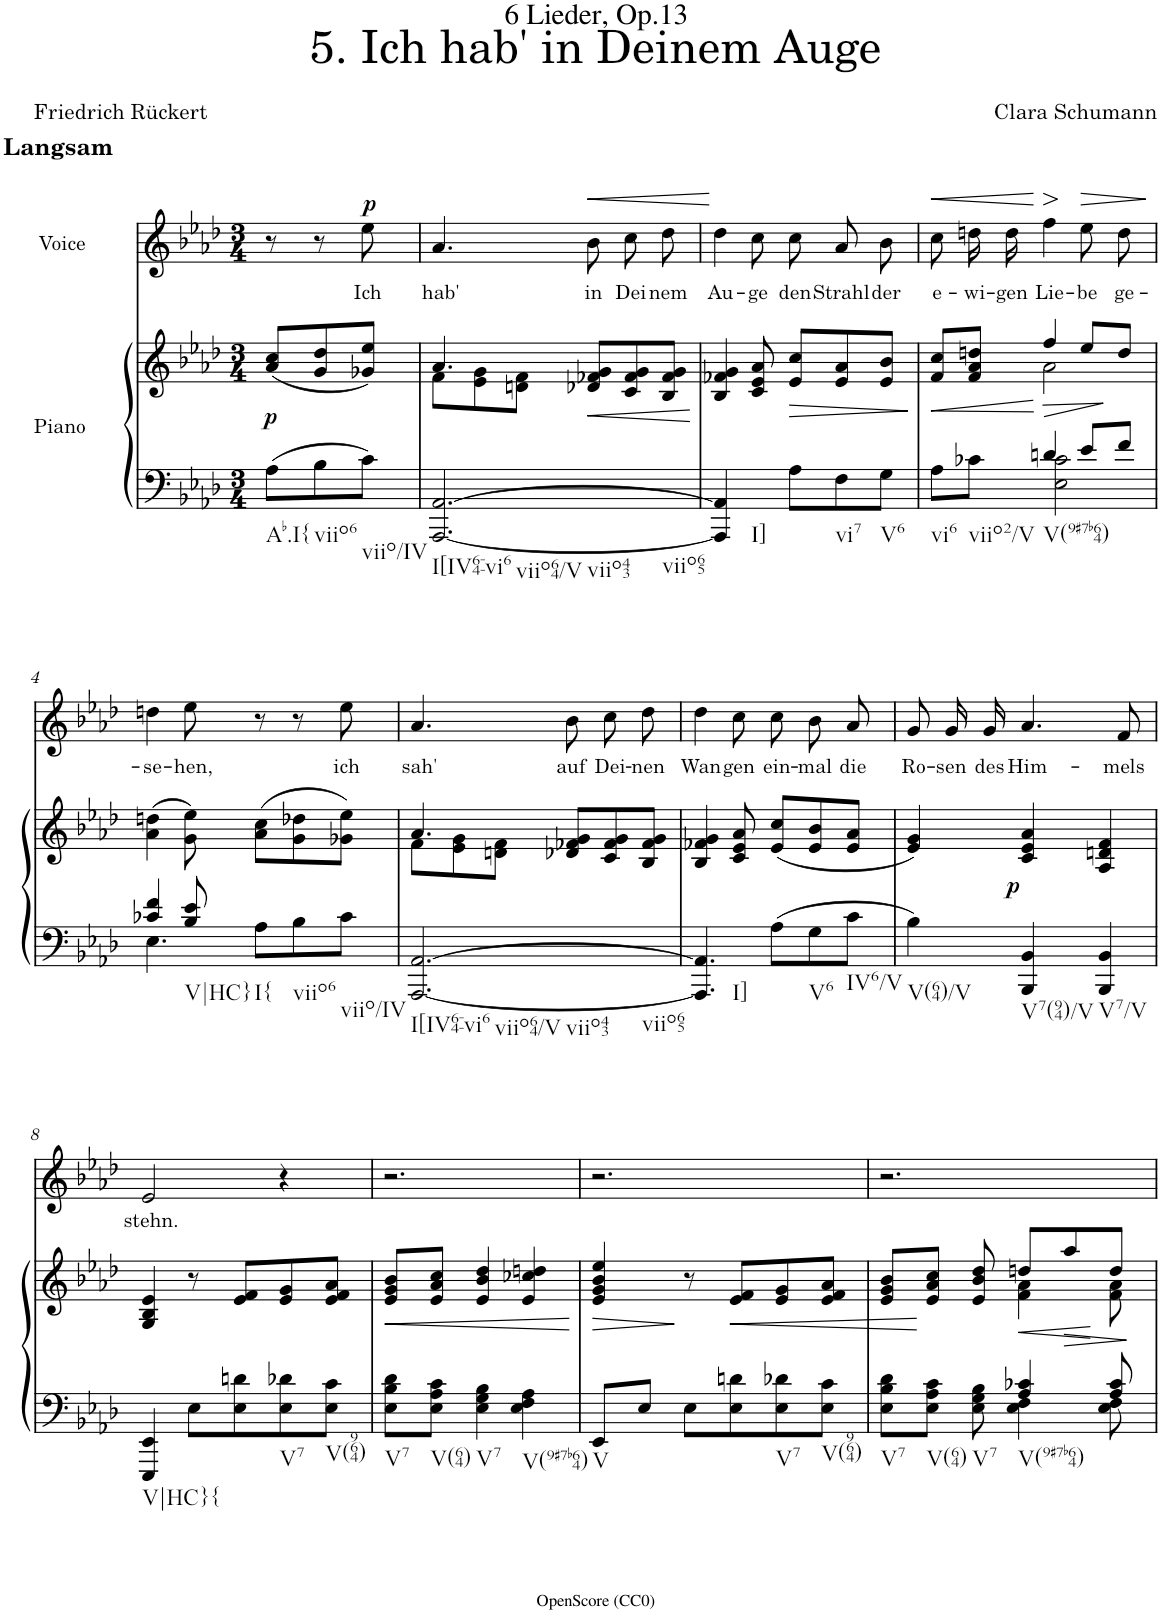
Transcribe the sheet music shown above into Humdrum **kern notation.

**kern	**kern	**dynam	**kern	**text	**dynam
*part2	*part2	*part2	*part1	*part1	*part1
*staff3	*staff2	*staff2/3	*staff1	*staff1	*staff1
*I"Piano	*	*	*I"Voice	*	*
*I'Pno	*	*	*	*	*
*clefF4	*clefG2	*	*clefG2	*	*
*k[b-e-a-d-]	*k[b-e-a-d-]	*	*k[b-e-a-d-]	*	*
*M3/4	*M3/4	*	*M3/4	*	*
=	=	=	=	=	=
!	!	!	!LO:TX:a:B:t=Langsam	!	!
!LO:TX:b:t=Ab.I{	!	!	!	!	!
!	!	!LO:DY:b	!	!	!
8A-\L	(8a-/ 8cc/L	p	8r	.	.
!LO:TX:b:t=viio6	!	!	!	!	!
8B-\	8g/ 8dd-/	.	8r	.	.
!LO:TX:b:t=viio/IV	!	!	!	!	!
!	!	!	!	!LO:LY:b	!LO:DY:a
8c\J	8g-X/ 8ee-/J)	.	8ee-\	Ich	p
=1	=1	=1	=1	=1	=1
*	*^	*	*	*	*
!LO:TX:b:t=I[IV64-vi6	!	!	!	!	!	!
!LO:TX:b:t=viio64/V	!	!	!	!	!	!
!LO:TX:b:t=viio43	!	!	!	!	!	!
!LO:TX:b:t=viio65	!	!	!	!	!	!
!	!	!	!	!	!LO:LY:b	!
[2.AAA-/ [2.AA-/	4.a-/	8f\L	.	4.a-/	hab'	.
.	.	8e-\ 8g\	.	.	.	.
.	.	8dn\ 8f\J	.	.	.	.
!	!	!	!LO:HP:b	!	!LO:LY:b	!LO:HP:b
.	8d-X/ 8f-X/ 8g/L	4.ryy	<	8b-\	in	<
!	!	!	!	!	!LO:LY:b	!
.	8c/ 8f-/ 8g/	.	.	8cc\L	Dei-	.
!	!	!	!	!	!LO:LY:b	!
.	8B-/ 8f-/ 8g/J	.	.	8dd-\J	-nem	.
*	*v	*v	*	*	*	*
.	.	[	.	.	[
=2	=2	=2	=2	=2	=2
!	!	!	!	!LO:LY:b	!
4AAA-/] 4AA-/]	4B-/ 4f-X/ 4g/	.	4dd-\	Au-	.
!LO:TX:b:t=I]	!	!	!	!	!
!	!	!	!	!LO:LY:b	!
8ryy	8c/ 8e-/ 8a-/	.	8cc\L	-ge	.
!	!	!LO:HP:b	!	!LO:LY:b	!
8A-\L	8e-/ 8cc/L	>	8cc\J	den	.
!LO:TX:b:t=vi7	!	!	!	!	!
!	!	!	!	!LO:LY:b	!
8F\	8e-/ 8a-/	.	8a-/L	Strahl	.
!LO:TX:b:t=V6	!	!	!	!	!
!	!	!	!	!LO:LY:b	!
8G\J	8e-/ 8b-/J	.	8b-/J	der	.
.	.	]	.	.	.
=3	=3	=3	=3	=3	=3
*^	*	*	*	*	*
!LO:TX:b:t=vi6	!	!	!	!	!	!
!	!	!	!LO:HP:b	!	!LO:LY:b	!LO:HP:b
*	*	*^	*	*	*	*
8A-\L	4ryy	8f/ 8cc/L	4ryy	<	8cc\L	e-	<
!LO:TX:b:t=viio2/V	!	!	!	!	!	!	!
!	!	!	!	!	!	!LO:LY:b	!
8c-X\J	.	8f/ 8a-/ 8ddn/J	.	.	16ddn\L	-wi-	.
!	!	!	!	!	!	!LO:LY:b	!
.	.	.	.	.	16dd\JJ	-gen	.
!LO:TX:b:t=V(9#7b64)	!	!	!	!	!	!	!
!	!	!	!	!LO:HP:n=1:b	!	!LO:LY:b	!LO:HP:n=1:b
4dn/	2E-\ 2c-\	4ff/	2a-\	[ >	4ff\	Lie-	[ >
!	!	!	!	!	!	!LO:LY:b	!LO:HP:n=1:b
8e-/L	.	8ee-/L	.	.	8ee-\L	-be	] >
!	!	!	!	!	!	!LO:LY:b	!
8f/J	.	8dd/J	.	.	8dd\J	ge-	.
*v	*v	*	*	*	*	*	*
*	*v	*v	*	*	*	*
.	.	]	.	.	]
!!LO:LB:g=z
=4	=4	=4	=4	=4	=4
*^	*	*	*	*	*
!	!	!	!	!	!LO:LY:b	!
4c-X/ 4f/	4.E-\	(4a-\ 4ddn\	.	4ddn\	-se-	.
!LO:TX:b:t=V|HC}	!	!	!	!	!	!
!	!	!	!	!	!LO:LY:b	!
8B-/ 8e-/	.	8g\ 8ee-\)	.	8ee-\	-hen,	.
!LO:TX:b:t=I{	!	!	!	!	!	!
8A-\L	4.ryy	(8a-\ 8cc\L	.	8r	.	.
!LO:TX:b:t=viio6	!	!	!	!	!	!
8B-\	.	8g\ 8dd-X\	.	8r	.	.
!LO:TX:b:t=viio/IV	!	!	!	!	!	!
!	!	!	!	!	!LO:LY:b	!
8c-\J	.	8g-X\ 8ee-\J)	.	8ee-\	ich	.
*v	*v	*	*	*	*	*
=5	=5	=5	=5	=5	=5
*	*^	*	*	*	*
!LO:TX:b:t=I[IV64-vi6	!	!	!	!	!	!
!LO:TX:b:t=viio64/V	!	!	!	!	!	!
!LO:TX:b:t=viio43	!	!	!	!	!	!
!LO:TX:b:t=viio65	!	!	!	!	!	!
!	!	!	!	!	!LO:LY:b	!
[2.AAA-/ [2.AA-/	4.a-/	8f\L	.	4.a-/	sah'	.
.	.	8e-\ 8g\	.	.	.	.
.	.	8dn\ 8f\J	.	.	.	.
!	!	!	!	!	!LO:LY:b	!
.	8d-X/ 8f-X/ 8g/L	4.ryy	.	8b-\	auf	.
!	!	!	!	!	!LO:LY:b	!
.	8c/ 8f-/ 8g/	.	.	8cc\L	Dei-	.
!	!	!	!	!	!LO:LY:b	!
.	8B-/ 8f-/ 8g/J	.	.	8dd-\J	-nen	.
*	*v	*v	*	*	*	*
=6	=6	=6	=6	=6	=6
!LO:TX:b:t=I]	!	!	!	!	!
!	!	!	!	!LO:LY:b	!
4.AAA-/] 4.AA-/]	4B-/ 4f-X/ 4g/	.	4dd-\	Wan-	.
!	!	!	!	!LO:LY:b	!
.	8c/ 8e-/ 8a-/	.	8cc\L	-gen	.
!	!	!	!	!LO:LY:b	!
8A-\L	(8e-/ 8cc/L	.	8cc\J	ein-	.
!LO:TX:b:t=V6	!	!	!	!	!
!	!	!	!	!LO:LY:b	!
8G\	8e-/ 8b-/	.	8b-/L	-mal	.
!LO:TX:b:t=IV6/V	!	!	!	!	!
!	!	!	!	!LO:LY:b	!
8c\J	8e-/ 8a-/J	.	8a-/J	die	.
=7	=7	=7	=7	=7	=7
!LO:TX:b:t=V(64)/V	!	!	!	!	!
!	!	!	!	!LO:LY:b	!
4B-\	4e-/ 4g/)	.	8g/L	Ro-	.
!	!	!	!	!LO:LY:b	!
.	.	.	16g/L	-sen	.
!	!	!	!	!LO:LY:b	!
.	.	.	16g/JJ	des	.
!LO:TX:b:t=V7(94)/V	!	!	!	!	!
!	!	!LO:DY:b	!	!LO:LY:b	!
4BBB-/ 4BB-/	4c/ 4e-/ 4a-/	p	4.a-/	Him-	.
!LO:TX:b:t=V7/V	!	!	!	!	!
4BBB-/ 4BB-/	4A-/ 4dn/ 4f/	.	.	.	.
!	!	!	!	!LO:LY:b	!
.	.	.	8f/	-mels	.
!!LO:LB:g=z
=8	=8	=8	=8	=8	=8
!LO:TX:b:t=V|HC}{	!	!	!	!	!
!	!	!	!	!LO:LY:b	!
4EEE-/ 4EE-/	4G/ 4B-/ 4e-/	.	2e-/	stehn.	.
8E-\L	8r	.	.	.	.
8E-\ 8dn\	8e-/ 8f/L	.	.	.	.
!LO:TX:b:t=V7	!	!	!	!	!
8E-\ 8d-X\	8e-/ 8g/	.	4r	.	.
!LO:TX:b:t=V(964)	!	!	!	!	!
8E-\ 8c\J	8e-/ 8f/ 8a-/J	.	.	.	.
=9	=9	=9	=9	=9	=9
!LO:TX:b:t=V7	!	!	!	!	!
!	!	!LO:HP:b	!	!	!
8E-\ 8B-\ 8d-\L	8e-/ 8g/ 8b-/L	<	2.r	.	.
!LO:TX:b:t=V(64)	!	!	!	!	!
8E-\ 8A-\ 8c\J	8e-/ 8a-/ 8cc/J	.	.	.	.
!LO:TX:b:t=V7	!	!	!	!	!
4E-\ 4G\ 4B-\	4e-/ 4b-/ 4dd-/	.	.	.	.
!LO:TX:b:t=V(9#7b64)	!	!	!	!	!
4E-\ 4F\ 4A-\	4e-/ 4cc-X/ 4ddn/	.	.	.	.
.	.	[	.	.	.
=10	=10	=10	=10	=10	=10
!LO:TX:b:t=V	!	!	!	!	!
!	!	!LO:HP:b	!	!	!
8EE-/L	4e-/ 4g/ 4b-/ 4ee-/	>	2.r	.	.
8E-/J	.	.	.	.	.
8E-\L	8r	]	.	.	.
!	!	!LO:HP:b	!	!	!
8E-\ 8dn\	8e-/ 8f/L	<	.	.	.
!LO:TX:b:t=V7	!	!	!	!	!
8E-\ 8d-X\	8e-/ 8g/	.	.	.	.
!LO:TX:b:t=V(964)	!	!	!	!	!
8E-\ 8c\J	8e-/ 8f/ 8a-/J	.	.	.	.
=11	=11	=11	=11	=11	=11
*^	*^	*	*	*	*
!LO:TX:b:t=V7	!	!	!	!	!	!	!
8E-\ 8B-\ 8d-\L	4.ryy	8e-/ 8g/ 8b-/L	4.ryy	.	2.r	.	.
!LO:TX:b:t=V(64)	!	!	!	!	!	!	!
8E-\ 8A-\ 8c\J	.	8e-/ 8a-/ 8cc/J	.	[	.	.	.
!LO:TX:b:t=V7	!	!	!	!	!	!	!
8E-\ 8G\ 8B-\	.	8e-/ 8b-/ 8dd-/	.	.	.	.	.
!LO:TX:b:t=V(9#7b64)	!	!	!	!	!	!	!
!	!	!	!	!LO:HP:b	!	!	!
4A-/ 4c-X/	4E-\ 4F\	8ddn/L	4f\ 4a-\	<	.	.	.
!	!	!	!	!LO:HP:b	!	!	!
.	.	8aa-/	.	>	.	.	.
8A-/ 8c-/	8E-\ 8F\	8dd/J	8f\ 8a-\	[	.	.	.
*v	*v	*	*	*	*	*	*
*	*v	*v	*	*	*	*
.	.	]	.	.	.
=	=	=	=	=	=
*-	*-	*-	*-	*-	*-
